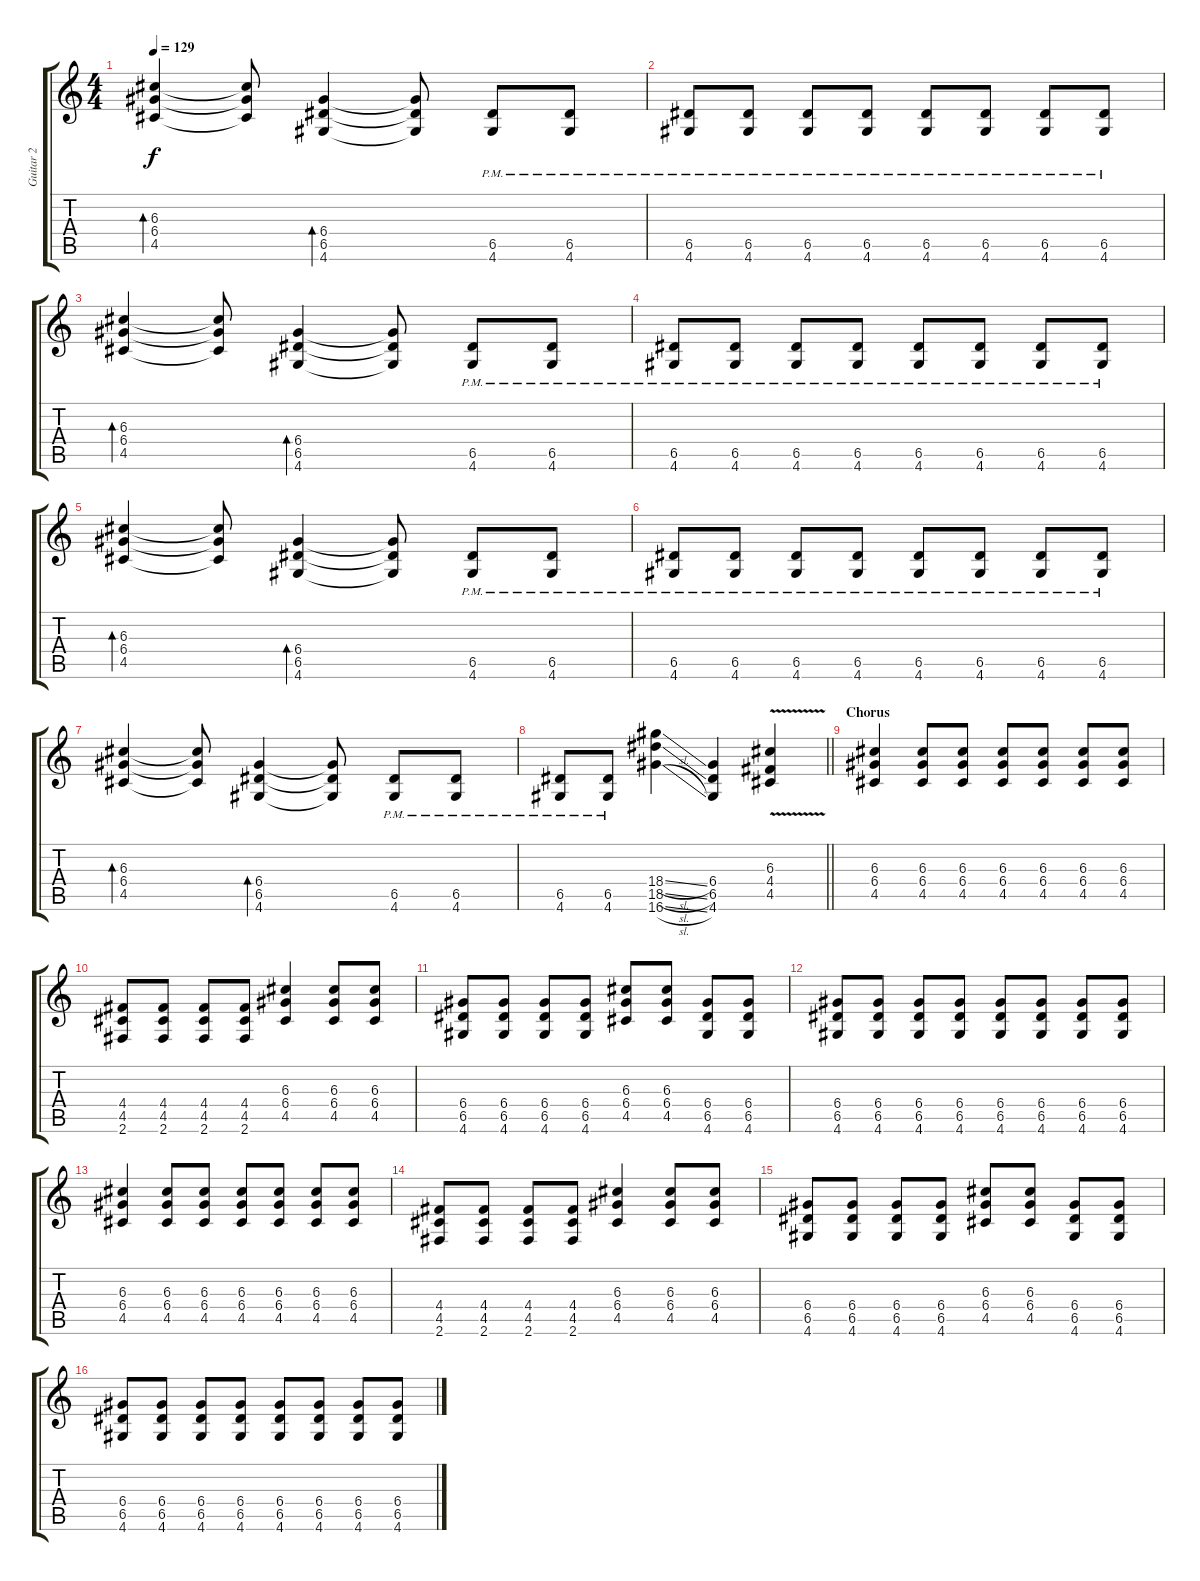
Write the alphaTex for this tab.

\track ("Guitar 2" "Guitar 2") {instrument acousticguitarsteel}
\staff {score tabs}
\tuning (E4 B3 G3 D3 A2 E2) {hide}
\ts (4 4)
\tempo 129
\clef g2
\ks c
(6.3 6.4 4.5).4{bd 60 dy f instrument distortionguitar} (6.3{t} 6.4{t} 4.5{t}).8 (6.4 6.5 4.6).4{bd 60} (6.4{t} 6.5{t} 4.6{t}).8 (6.5{pm} 4.6{pm}).8 (6.5{pm} 4.6{pm}).8 |
(6.5{pm} 4.6{pm}).8 (6.5{pm} 4.6{pm}).8 (6.5{pm} 4.6{pm}).8 (6.5{pm} 4.6{pm}).8 (6.5{pm} 4.6{pm}).8 (6.5{pm} 4.6{pm}).8 (6.5{pm} 4.6{pm}).8 (6.5{pm} 4.6{pm}).8 |
(6.3 6.4 4.5).4{bd 60 instrument distortionguitar} (6.3{t} 6.4{t} 4.5{t}).8 (6.4 6.5 4.6).4{bd 60} (6.4{t} 6.5{t} 4.6{t}).8 (6.5{pm} 4.6{pm}).8 (6.5{pm} 4.6{pm}).8 |
(6.5{pm} 4.6{pm}).8 (6.5{pm} 4.6{pm}).8 (6.5{pm} 4.6{pm}).8 (6.5{pm} 4.6{pm}).8 (6.5{pm} 4.6{pm}).8 (6.5{pm} 4.6{pm}).8 (6.5{pm} 4.6{pm}).8 (6.5{pm} 4.6{pm}).8 |
(6.3 6.4 4.5).4{bd 60 instrument distortionguitar} (6.3{t} 6.4{t} 4.5{t}).8 (6.4 6.5 4.6).4{bd 60} (6.4{t} 6.5{t} 4.6{t}).8 (6.5{pm} 4.6{pm}).8 (6.5{pm} 4.6{pm}).8 |
(6.5{pm} 4.6{pm}).8 (6.5{pm} 4.6{pm}).8 (6.5{pm} 4.6{pm}).8 (6.5{pm} 4.6{pm}).8 (6.5{pm} 4.6{pm}).8 (6.5{pm} 4.6{pm}).8 (6.5{pm} 4.6{pm}).8 (6.5{pm} 4.6{pm}).8 |
(6.3 6.4 4.5).4{bd 60 instrument distortionguitar} (6.3{t} 6.4{t} 4.5{t}).8 (6.4 6.5 4.6).4{bd 60} (6.4{t} 6.5{t} 4.6{t}).8 (6.5{pm} 4.6{pm}).8 (6.5{pm} 4.6{pm}).8 |
\barLineRight lightlight
(6.5{pm} 4.6).8 (6.5{pm} 4.6{pm}).8 (18.4{sl} 18.5{sl} 16.6{sl}).4 (6.4 6.5 4.6).4 (6.3 4.4{v} 4.5).4 |
\section ("" "Chorus")
(6.3 6.4 4.5).4 (6.3 6.4 4.5).8 (6.3 6.4 4.5).8 (6.3 6.4 4.5).8 (6.3 6.4 4.5).8 (6.3 6.4 4.5).8 (6.3 6.4 4.5).8 |
(4.4 4.5 2.6).8 (4.4 4.5 2.6).8 (4.4 4.5 2.6).8 (4.4 4.5 2.6).8 (6.3 6.4 4.5).4 (6.3 6.4 4.5).8 (6.3 6.4 4.5).8 |
(6.4 6.5 4.6).8 (6.4 6.5 4.6).8 (6.4 6.5 4.6).8 (6.4 6.5 4.6).8 (6.3 6.4 4.5).8 (6.3 6.4 4.5).8 (6.4 6.5 4.6).8 (6.4 6.5 4.6).8 |
(6.4 6.5 4.6).8 (6.4 6.5 4.6).8 (6.4 6.5 4.6).8 (6.4 6.5 4.6).8 (6.4 6.5 4.6).8 (6.4 6.5 4.6).8 (6.4 6.5 4.6).8 (6.4 6.5 4.6).8 |
(6.3 6.4 4.5).4 (6.3 6.4 4.5).8 (6.3 6.4 4.5).8 (6.3 6.4 4.5).8 (6.3 6.4 4.5).8 (6.3 6.4 4.5).8 (6.3 6.4 4.5).8 |
(4.4 4.5 2.6).8 (4.4 4.5 2.6).8 (4.4 4.5 2.6).8 (4.4 4.5 2.6).8 (6.3 6.4 4.5).4 (6.3 6.4 4.5).8 (6.3 6.4 4.5).8 |
(6.4 6.5 4.6).8 (6.4 6.5 4.6).8 (6.4 6.5 4.6).8 (6.4 6.5 4.6).8 (6.3 6.4 4.5).8 (6.3 6.4 4.5).8 (6.4 6.5 4.6).8 (6.4 6.5 4.6).8 |
(6.4 6.5 4.6).8 (6.4 6.5 4.6).8 (6.4 6.5 4.6).8 (6.4 6.5 4.6).8 (6.4 6.5 4.6).8 (6.4 6.5 4.6).8 (6.4 6.5 4.6).8 (6.4 6.5 4.6).8
